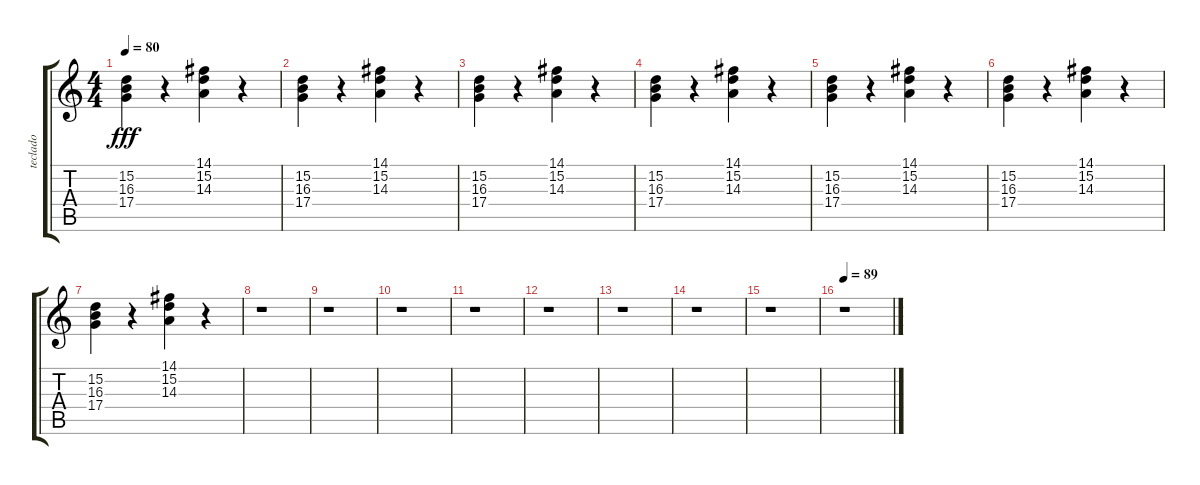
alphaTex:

\track ("teclado" "teclado") {instrument pad6metallic}
\staff {score tabs}
\tuning (E4 B3 G3 D3 A2 E2) {hide}
\ts (4 4)
\tempo 80
\clef g2
\ks c
(15.2 16.3 17.4).4{dy fff} r.4 (14.1 15.2 14.3).4 r.4 |
(15.2 16.3 17.4).4 r.4 (14.1 15.2 14.3).4 r.4 |
(15.2 16.3 17.4).4 r.4 (14.1 15.2 14.3).4 r.4 |
(15.2 16.3 17.4).4 r.4 (14.1 15.2 14.3).4 r.4 |
(15.2 16.3 17.4).4 r.4 (14.1 15.2 14.3).4 r.4 |
(15.2 16.3 17.4).4 r.4 (14.1 15.2 14.3).4 r.4 |
(15.2 16.3 17.4).4 r.4 (14.1 15.2 14.3).4 r.4 |
r.1 |
r.1 |
r.1 |
r.1 |
r.1 |
r.1 |
r.1 |
r.1 |
\tempo 89
r.1
